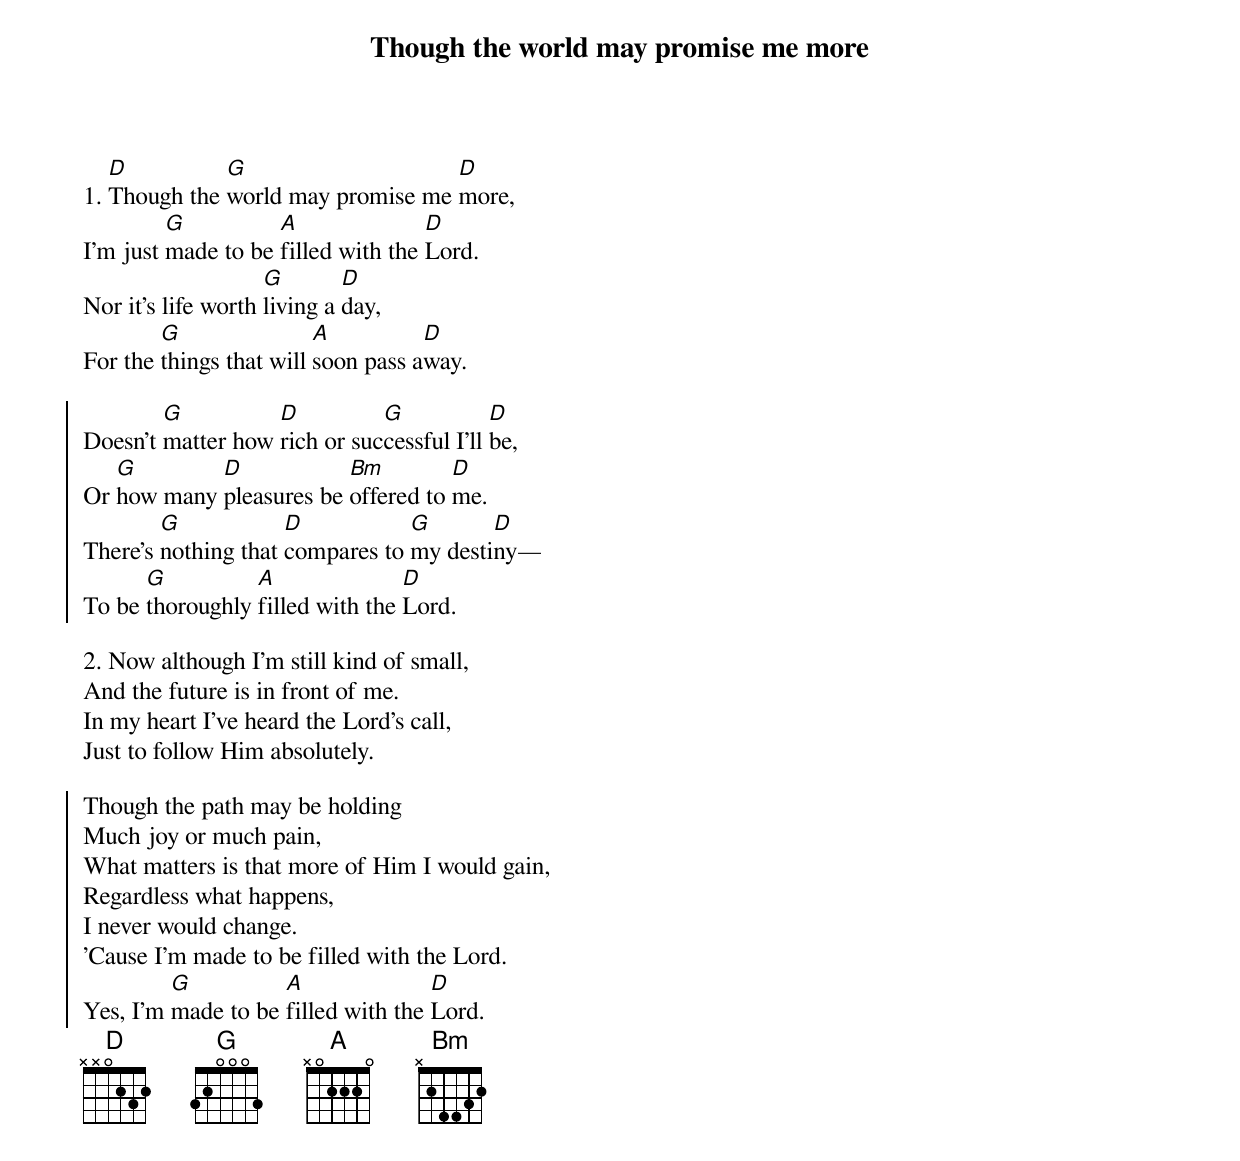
{t:Though the world may promise me more}

1. [D]Though the [G]world may promise me [D]more,
I'm just [G]made to be [A]filled with the [D]Lord.
Nor it's life worth [G]living a [D]day,
For the [G]things that will [A]soon pass a[D]way.

{soc}
Doesn't [G]matter how [D]rich or suc[G]cessful I'll [D]be,
Or [G]how many [D]pleasures be [Bm]offered to [D]me.
There's [G]nothing that [D]compares to [G]my desti[D]ny—
To be [G]thoroughly [A]filled with the [D]Lord.
{eoc}

2. Now although I'm still kind of small,
And the future is in front of me.
In my heart I've heard the Lord's call,
Just to follow Him absolutely.

{soc}
Though the path may be holding
Much joy or much pain,
What matters is that more of Him I would gain,
Regardless what happens,
I never would change.
'Cause I'm made to be filled with the Lord.
Yes, I'm [G]made to be [A]filled with the [D]Lord.
{eoc}
